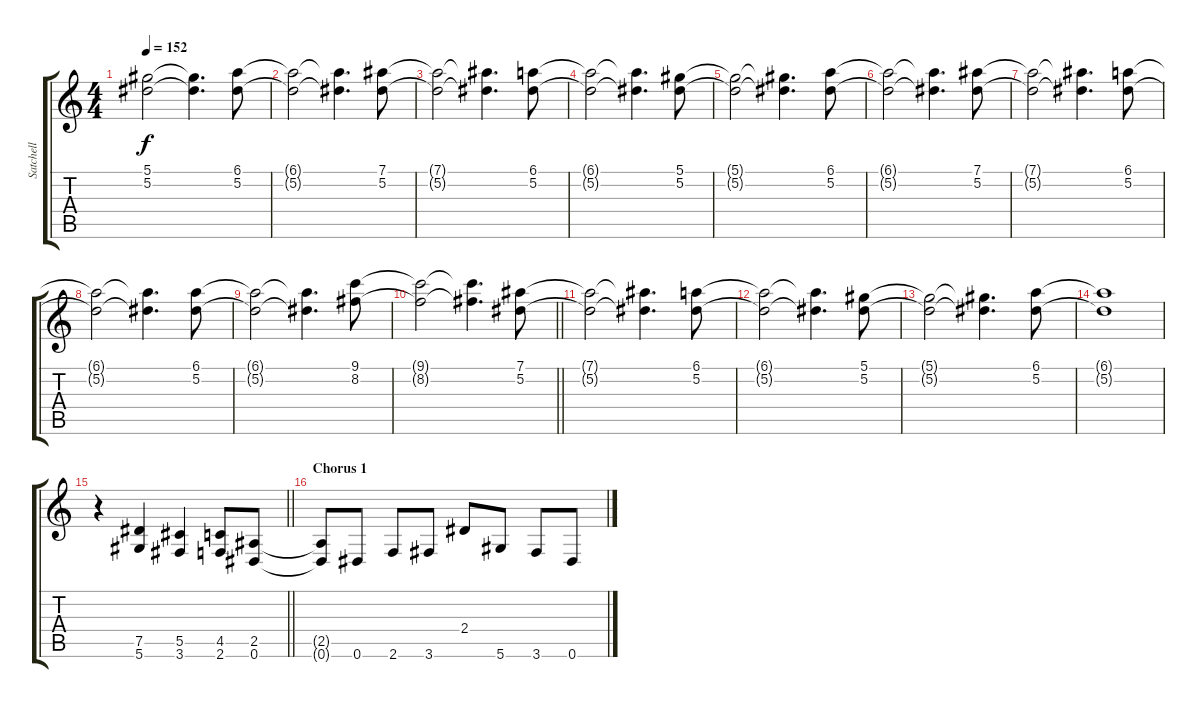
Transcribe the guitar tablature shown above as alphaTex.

\track ("Satchell" "Satchell") {instrument distortionguitar}
\staff {score tabs}
\tuning (Eb4 Bb3 Gb3 Db3 Ab2 Eb2) {hide}
\ts (4 4)
\tempo 152
\clef g2
\ks c
(5.1{t} 5.2{t}).2{dy f} (5.1{t} 5.2{t}).4{d} (6.1 5.2).8 |
(6.1{t} 5.2{t}).2 (6.1{t} 5.2{t}).4{d} (7.1 5.2).8 |
(7.1{t} 5.2{t}).2 (7.1{t} 5.2{t}).4{d} (6.1 5.2).8 |
(6.1{t} 5.2{t}).2 (6.1{t} 5.2{t}).4{d} (5.1 5.2).8 |
(5.1{t} 5.2{t}).2 (5.1{t} 5.2{t}).4{d} (6.1 5.2).8 |
(6.1{t} 5.2{t}).2 (6.1{t} 5.2{t}).4{d} (7.1 5.2).8 |
(7.1{t} 5.2{t}).2 (7.1{t} 5.2{t}).4{d} (6.1 5.2).8 |
(6.1{t} 5.2{t}).2 (6.1{t} 5.2{t}).4{d} (6.1 5.2).8 |
(6.1{t} 5.2{t}).2 (6.1{t} 5.2{t}).4{d} (9.1 8.2).8 |
\barLineRight lightlight
(9.1{t} 8.2{t}).2 (9.1{t} 8.2{t}).4{d} (7.1 5.2).8 |
(7.1{t} 5.2{t}).2 (7.1{t} 5.2{t}).4{d} (6.1 5.2).8 |
(6.1{t} 5.2{t}).2 (6.1{t} 5.2{t}).4{d} (5.1 5.2).8 |
(5.1{t} 5.2{t}).2 (5.1{t} 5.2{t}).4{d} (6.1 5.2).8 |
(6.1{t} 5.2{t}).1 |
\barLineRight lightlight
r.4{instrument distortionguitar} (7.5 5.6).4 (5.5 3.6).4 (4.5 2.6).8 (2.5 0.6).8 |
\section ("" "Chorus 1")
(2.5{t} 0.6{t}).8 0.6.8 2.6.8 3.6.8 2.4.8 5.6.8 3.6.8 0.6.8
